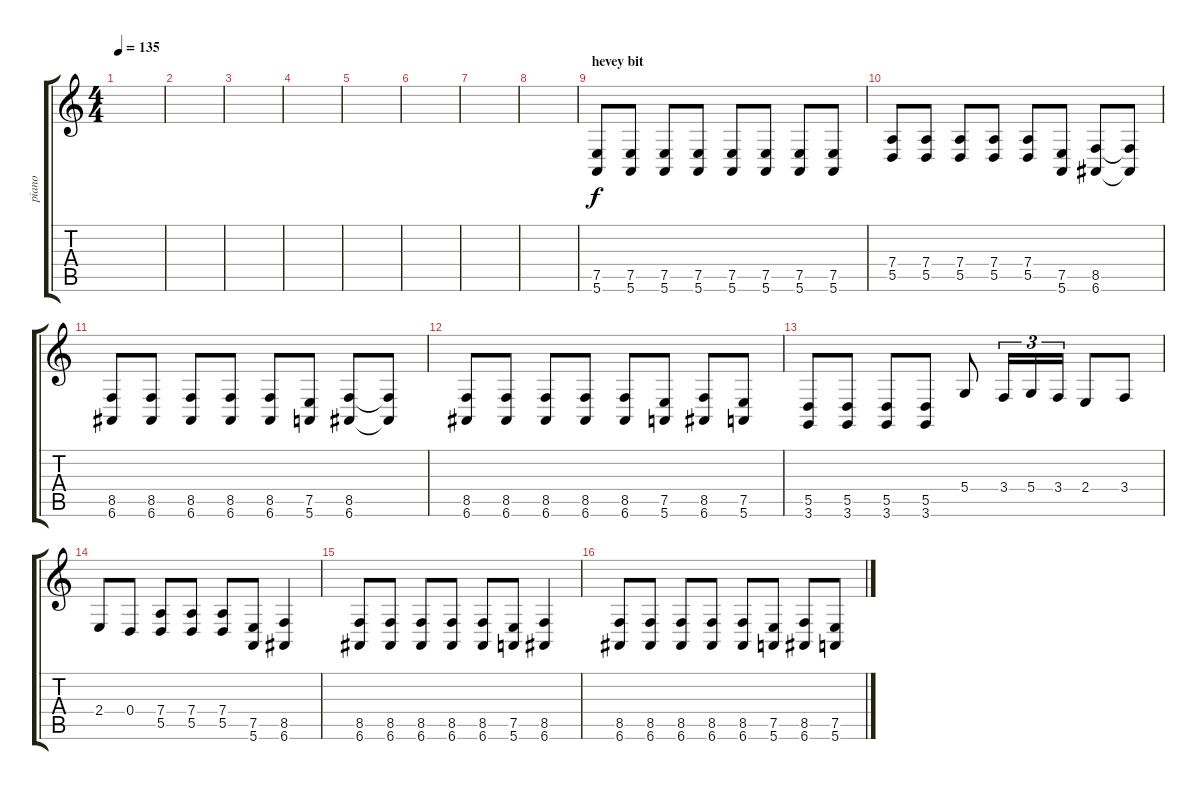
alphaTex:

\track ("piano" "piano") {instrument brightacousticpiano}
\staff {score tabs}
\tuning (E4 B3 G3 D3 A2 E2) {hide}
\ts (4 4)
\tempo 135
\clef g2
\ks c
|
|
|
|
|
|
|
|
\section ("" "hevey bit")
(7.5 5.6).8 (7.5 5.6).8 (7.5 5.6).8 (7.5 5.6).8 (7.5 5.6).8 (7.5 5.6).8 (7.5 5.6).8 (7.5 5.6).8 |
(7.4 5.5).8 (7.4 5.5).8 (7.4 5.5).8 (7.4 5.5).8 (7.4 5.5).8 (7.5 5.6).8 (8.5 6.6).8 (8.5{t} 6.6{t}).8 |
(8.5 6.6).8 (8.5 6.6).8 (8.5 6.6).8 (8.5 6.6).8 (8.5 6.6).8 (7.5 5.6).8 (8.5 6.6).8 (8.5{t} 6.6{t}).8 |
(8.5 6.6).8 (8.5 6.6).8 (8.5 6.6).8 (8.5 6.6).8 (8.5 6.6).8 (7.5 5.6).8 (8.5 6.6).8 (7.5 5.6).8 |
(5.5 3.6).8 (5.5 3.6).8 (5.5 3.6).8 (5.5 3.6).8 5.4.8 3.4.16{tu (3 2)} 5.4.16{tu (3 2)} 3.4.16{tu (3 2)} 2.4.8 3.4.8 |
2.4.8 0.4.8 (7.4 5.5).8 (7.4 5.5).8 (7.4 5.5).8 (7.5 5.6).8 (8.5 6.6).4 |
(8.5 6.6).8 (8.5 6.6).8 (8.5 6.6).8 (8.5 6.6).8 (8.5 6.6).8 (7.5 5.6).8 (8.5 6.6).4 |
(8.5 6.6).8 (8.5 6.6).8 (8.5 6.6).8 (8.5 6.6).8 (8.5 6.6).8 (7.5 5.6).8 (8.5 6.6).8 (7.5 5.6).8
